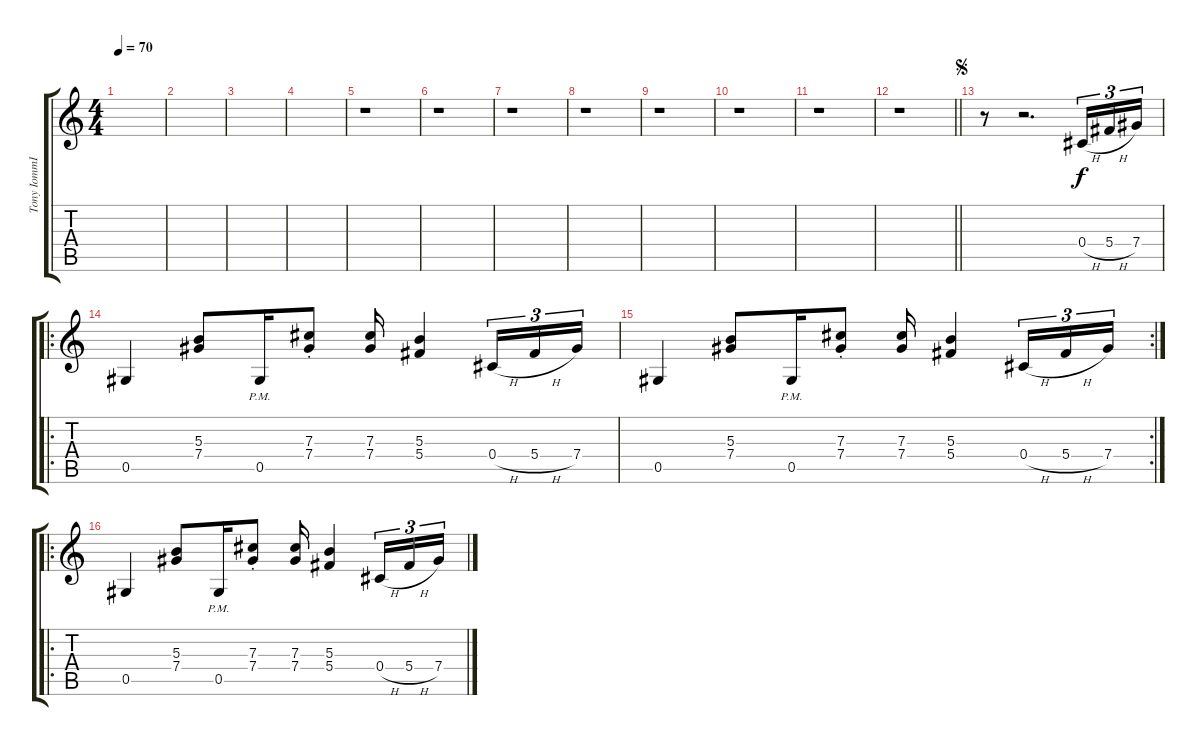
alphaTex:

\track ("Tony IommI 1" "Tony IommI") {instrument distortionguitar}
\staff {score tabs}
\tuning (Eb4 Bb3 Gb3 Db3 Ab2 Eb2) {hide}
\ts (4 4)
\tempo 70
\clef g2
\ks c
|
|
|
|
r.1 |
r.1 |
r.1 |
r.1 |
r.1 |
r.1 |
r.1 |
\barLineRight lightlight
r.1 |
\jump segno
r.8 r.2{d} 0.4{h}.16{tu (3 2)} 5.4{h}.16{tu (3 2)} 7.4.16{tu (3 2)} |
\ro
0.5.4 (5.3 7.4).8 0.5{pm}.16 (7.3{st} 7.4{st}).8 (7.3 7.4).16 (5.3 5.4).4 0.4{h}.16{tu (3 2)} 5.4{h}.16{tu (3 2)} 7.4.16{tu (3 2)} |
\rc 2
0.5.4 (5.3 7.4).8 0.5{pm}.16 (7.3{st} 7.4{st}).8 (7.3 7.4).16 (5.3 5.4).4 0.4{h}.16{tu (3 2)} 5.4{h}.16{tu (3 2)} 7.4.16{tu (3 2)} |
\ro
0.5.4 (5.3 7.4).8 0.5{pm}.16 (7.3{st} 7.4{st}).8 (7.3 7.4).16 (5.3 5.4).4 0.4{h}.16{tu (3 2)} 5.4{h}.16{tu (3 2)} 7.4.16{tu (3 2)}
